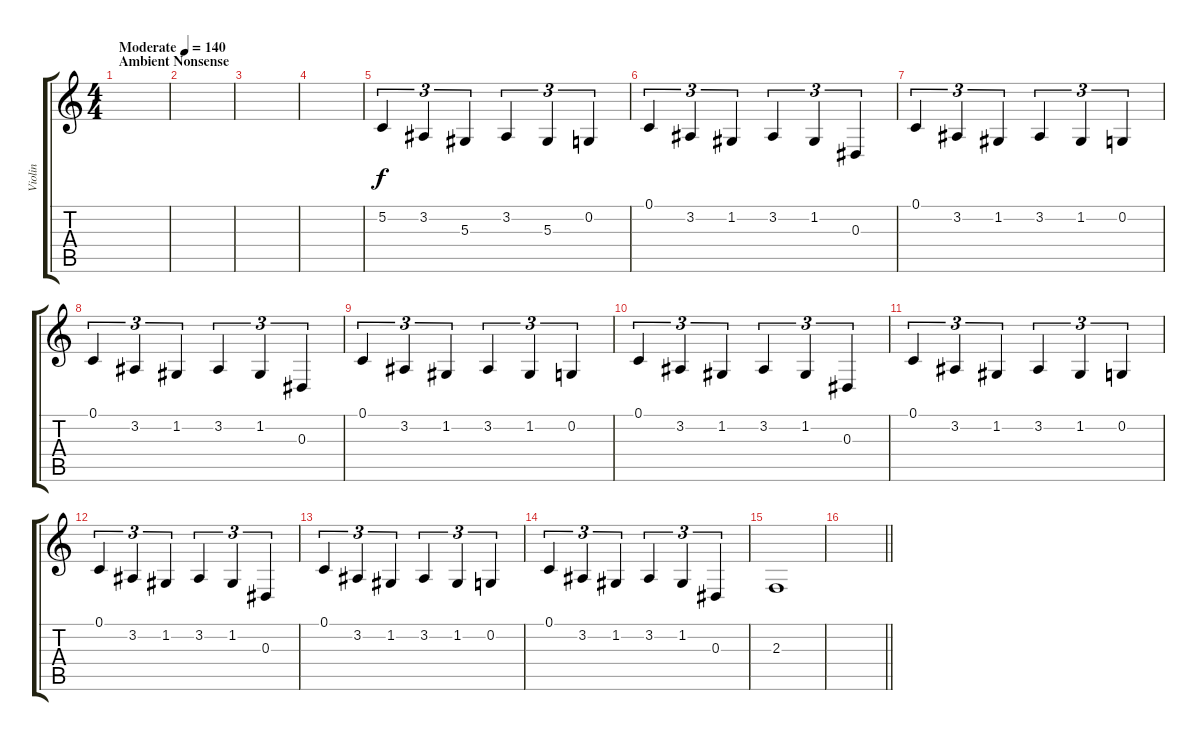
\track ("Violin" "Violin") {instrument violin}
\staff {score tabs}
\tuning (C4 G3 Eb3 Bb2 F2 C2) {hide}
\ts (4 4)
\section ("" "Ambient Nonsense")
\tempo (140 "Moderate")
\clef g2
\ks c
|
|
|
|
5.2.4{tu (3 2)} 3.2.4{tu (3 2)} 5.3.4{tu (3 2)} 3.2.4{tu (3 2)} 5.3.4{tu (3 2)} 0.2.4{tu (3 2)} |
0.1.4{tu (3 2)} 3.2.4{tu (3 2)} 1.2.4{tu (3 2)} 3.2.4{tu (3 2)} 1.2.4{tu (3 2)} 0.3.4{tu (3 2)} |
0.1.4{tu (3 2)} 3.2.4{tu (3 2)} 1.2.4{tu (3 2)} 3.2.4{tu (3 2)} 1.2.4{tu (3 2)} 0.2.4{tu (3 2)} |
0.1.4{tu (3 2)} 3.2.4{tu (3 2)} 1.2.4{tu (3 2)} 3.2.4{tu (3 2)} 1.2.4{tu (3 2)} 0.3.4{tu (3 2)} |
0.1.4{tu (3 2)} 3.2.4{tu (3 2)} 1.2.4{tu (3 2)} 3.2.4{tu (3 2)} 1.2.4{tu (3 2)} 0.2.4{tu (3 2)} |
0.1.4{tu (3 2)} 3.2.4{tu (3 2)} 1.2.4{tu (3 2)} 3.2.4{tu (3 2)} 1.2.4{tu (3 2)} 0.3.4{tu (3 2)} |
0.1.4{tu (3 2)} 3.2.4{tu (3 2)} 1.2.4{tu (3 2)} 3.2.4{tu (3 2)} 1.2.4{tu (3 2)} 0.2.4{tu (3 2)} |
0.1.4{tu (3 2)} 3.2.4{tu (3 2)} 1.2.4{tu (3 2)} 3.2.4{tu (3 2)} 1.2.4{tu (3 2)} 0.3.4{tu (3 2)} |
0.1.4{tu (3 2)} 3.2.4{tu (3 2)} 1.2.4{tu (3 2)} 3.2.4{tu (3 2)} 1.2.4{tu (3 2)} 0.2.4{tu (3 2)} |
0.1.4{tu (3 2)} 3.2.4{tu (3 2)} 1.2.4{tu (3 2)} 3.2.4{tu (3 2)} 1.2.4{tu (3 2)} 0.3.4{tu (3 2)} |
2.3.1 |
\barLineRight lightlight
